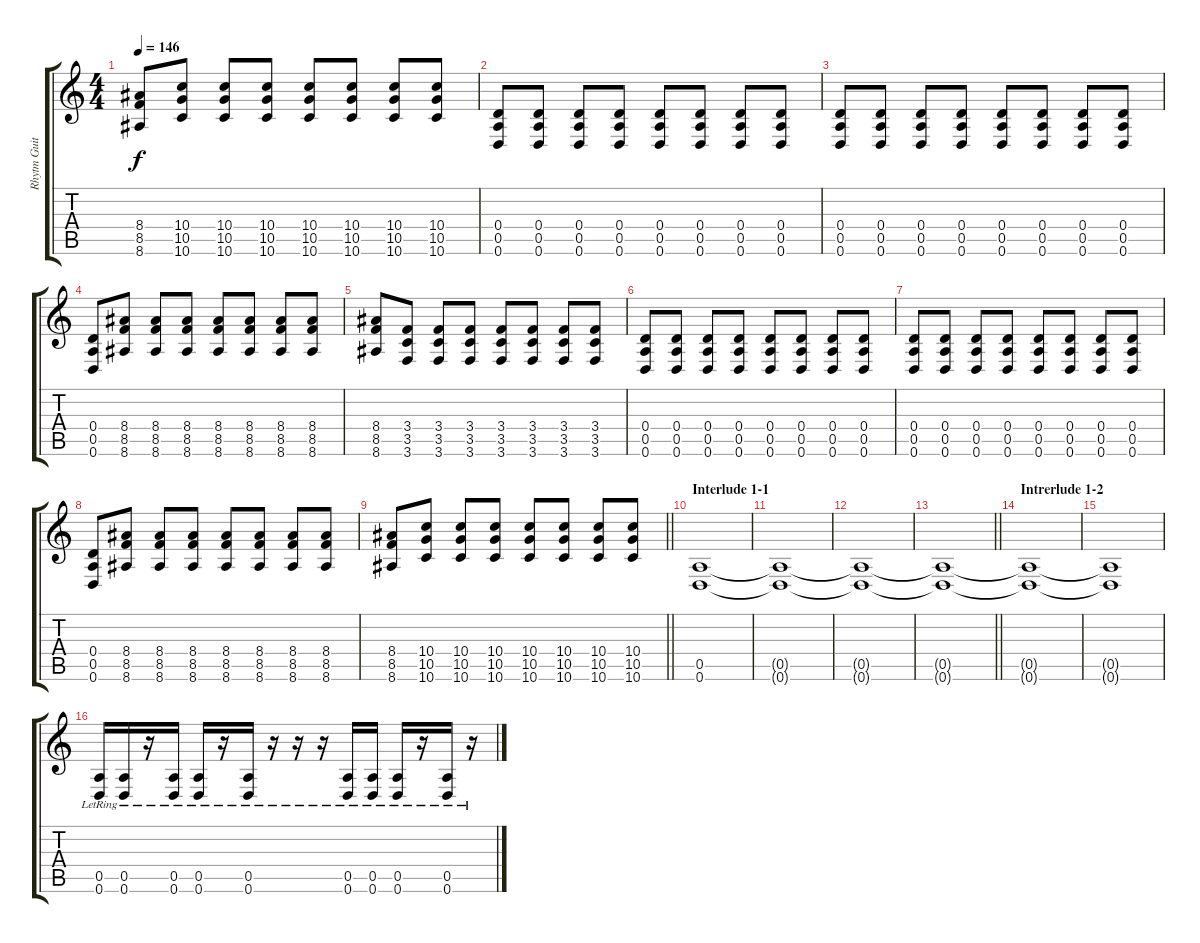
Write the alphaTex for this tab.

\track ("Rhytm Guitar" "Rhytm Guit") {instrument distortionguitar}
\staff {score tabs}
\tuning (E4 B3 G3 D3 A2 D2) {hide}
\ts (4 4)
\tempo 146
\clef g2
\ks c
(8.4 8.5 8.6).8{dy f} (10.4 10.5 10.6).8 (10.4 10.5 10.6).8 (10.4 10.5 10.6).8 (10.4 10.5 10.6).8 (10.4 10.5 10.6).8 (10.4 10.5 10.6).8 (10.4 10.5 10.6).8 |
(0.4 0.5 0.6).8 (0.4 0.5 0.6).8 (0.4 0.5 0.6).8 (0.4 0.5 0.6).8 (0.4 0.5 0.6).8 (0.4 0.5 0.6).8 (0.4 0.5 0.6).8 (0.4 0.5 0.6).8 |
(0.4 0.5 0.6).8 (0.4 0.5 0.6).8 (0.4 0.5 0.6).8 (0.4 0.5 0.6).8 (0.4 0.5 0.6).8 (0.4 0.5 0.6).8 (0.4 0.5 0.6).8 (0.4 0.5 0.6).8 |
(0.4 0.5 0.6).8 (8.4 8.5 8.6).8 (8.4 8.5 8.6).8 (8.4 8.5 8.6).8 (8.4 8.5 8.6).8 (8.4 8.5 8.6).8 (8.4 8.5 8.6).8 (8.4 8.5 8.6).8 |
(8.4 8.5 8.6).8 (3.4 3.5 3.6).8 (3.4 3.5 3.6).8 (3.4 3.5 3.6).8 (3.4 3.5 3.6).8 (3.4 3.5 3.6).8 (3.4 3.5 3.6).8 (3.4 3.5 3.6).8 |
(0.4 0.5 0.6).8 (0.4 0.5 0.6).8 (0.4 0.5 0.6).8 (0.4 0.5 0.6).8 (0.4 0.5 0.6).8 (0.4 0.5 0.6).8 (0.4 0.5 0.6).8 (0.4 0.5 0.6).8 |
(0.4 0.5 0.6).8 (0.4 0.5 0.6).8 (0.4 0.5 0.6).8 (0.4 0.5 0.6).8 (0.4 0.5 0.6).8 (0.4 0.5 0.6).8 (0.4 0.5 0.6).8 (0.4 0.5 0.6).8 |
(0.4 0.5 0.6).8 (8.4 8.5 8.6).8 (8.4 8.5 8.6).8 (8.4 8.5 8.6).8 (8.4 8.5 8.6).8 (8.4 8.5 8.6).8 (8.4 8.5 8.6).8 (8.4 8.5 8.6).8 |
\barLineRight lightlight
(8.4 8.5 8.6).8 (10.4 10.5 10.6).8 (10.4 10.5 10.6).8 (10.4 10.5 10.6).8 (10.4 10.5 10.6).8 (10.4 10.5 10.6).8 (10.4 10.5 10.6).8 (10.4 10.5 10.6).8 |
\section ("" "Interlude 1-1")
(0.5 0.6).1 |
(0.5{t} 0.6{t}).1 |
(0.5{t} 0.6{t}).1 |
\barLineRight lightlight
(0.5{t} 0.6{t}).1 |
\section ("" "Intrerlude 1-2")
(0.5{t} 0.6{t}).1 |
(0.5{t} 0.6{t}).1 |
(0.5{lr} 0.6{lr}).16 (0.5{lr} 0.6{lr}).16 r.16 (0.5{lr} 0.6{lr}).16 (0.5{lr} 0.6{lr}).16 r.16 (0.5{lr} 0.6{lr}).16 r.16 r.16 r.16 (0.5{lr} 0.6{lr}).16 (0.5{lr} 0.6{lr}).16 (0.5{lr} 0.6{lr}).16 r.16 (0.5{lr} 0.6{lr}).16 r.16
